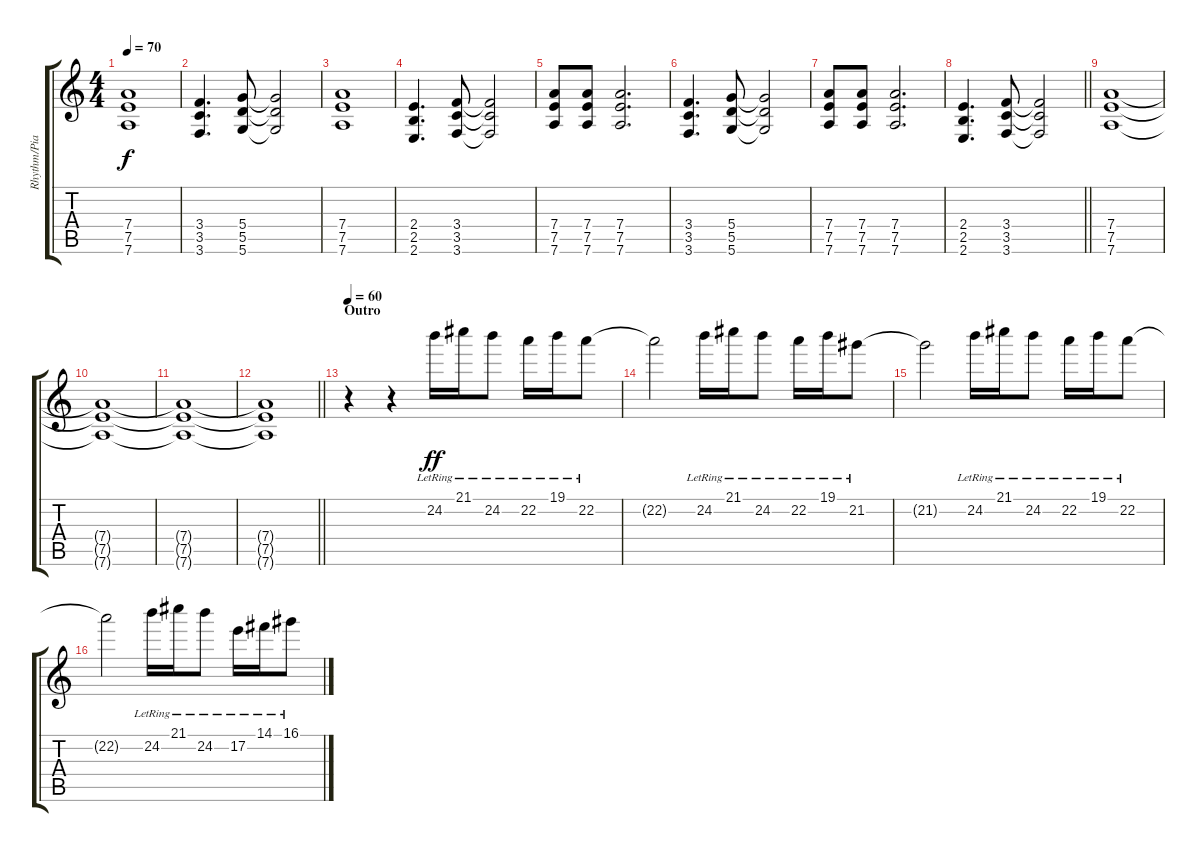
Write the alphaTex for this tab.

\track ("Rhythm/Piano R" "Rhythm/Pia") {instrument overdrivenguitar}
\staff {score tabs}
\tuning (E4 B3 G3 D3 A2 D2) {hide}
\ts (4 4)
\tempo 70
\clef g2
\ks c
(7.4 7.5 7.6).1{dy f} |
(3.4 3.5 3.6).4{d} (5.4 5.5 5.6).8 (5.4{t} 5.5{t} 5.6{t}).2 |
(7.4 7.5 7.6).1 |
(2.4 2.5 2.6).4{d} (3.4 3.5 3.6).8 (3.4{t} 3.5{t} 3.6{t}).2 |
(7.4 7.5 7.6).8 (7.4 7.5 7.6).8 (7.4 7.5 7.6).2{d} |
(3.4 3.5 3.6).4{d} (5.4 5.5 5.6).8 (5.4{t} 5.5{t} 5.6{t}).2 |
(7.4 7.5 7.6).8 (7.4 7.5 7.6).8 (7.4 7.5 7.6).2{d} |
\barLineRight lightlight
(2.4 2.5 2.6).4{d} (3.4 3.5 3.6).8 (3.4{t} 3.5{t} 3.6{t}).2 |
(7.4 7.5 7.6).1 |
(7.4{t} 7.5{t} 7.6{t}).1{volume 3} |
(7.4{t} 7.5{t} 7.6{t}).1 |
\barLineRight lightlight
(7.4{t} 7.5{t} 7.6{t}).1 |
\section ("" "Outro")
\tempo 60
r.4{volume 16} r.4{instrument brightacousticpiano} 24.2{lr}.16{dy ff} 21.1{lr}.16 24.2{lr}.8 22.2{lr}.16 19.1{lr}.16 22.2{lr}.8 |
22.2{t}.2 24.2{lr}.16 21.1{lr}.16 24.2{lr}.8 22.2{lr}.16 19.1{lr}.16 21.2{lr}.8 |
21.2{t}.2 24.2{lr}.16 21.1{lr}.16 24.2{lr}.8 22.2{lr}.16 19.1{lr}.16 22.2{lr}.8 |
22.2{t}.2 24.2{lr}.16 21.1{lr}.16 24.2{lr}.8 17.2{lr}.16 14.1{lr}.16 16.1{lr}.8
